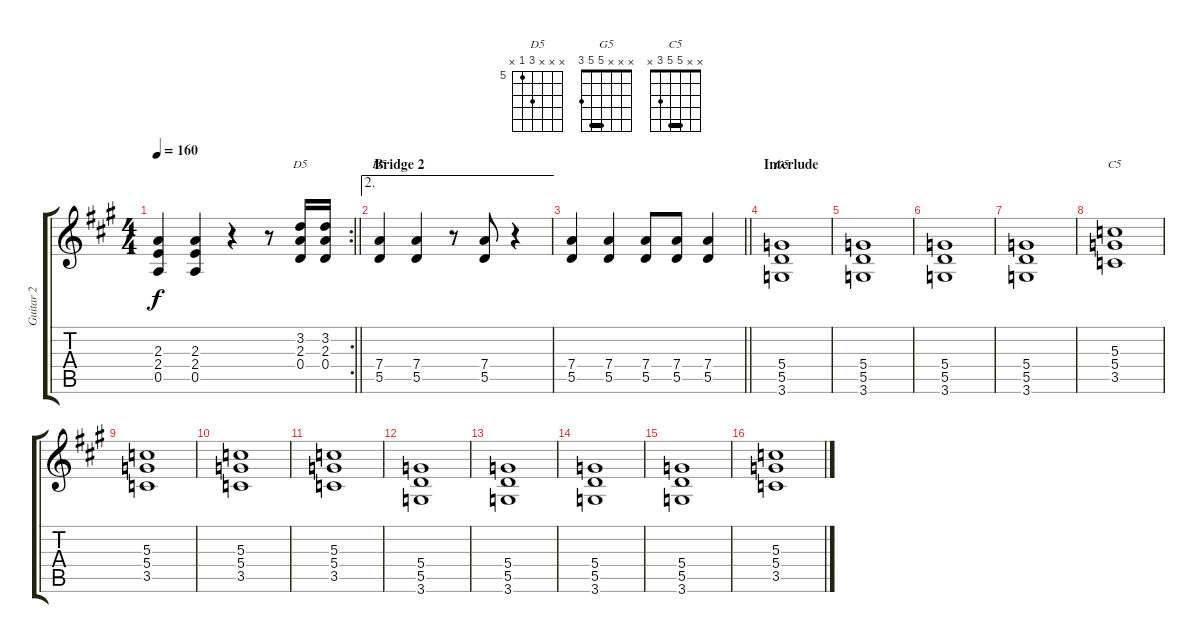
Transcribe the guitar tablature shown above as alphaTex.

\track ("Guitar 2" "Guitar 2") {instrument distortionguitar}
\staff {score tabs}
\tuning (E4 B3 G3 D3 A2 E2) {hide}
\chord ("D5" x 3 2 0 x x)
\chord ("D5" x x x 7 5 x) {firstfret 5}
\chord ("G5" x x x 5 5 3) {barre 5}
\chord ("C5" x x 5 5 3 x) {barre 5}
\rc 2
\ts (4 4)
\tempo 160
\clef g2
\barLineRight lightlight
\ks a
(2.3 2.4 0.5).4{dy f} (2.3 2.4 0.5).4 r.4 r.8 (3.2 2.3 0.4).16{ch "D5"} (3.2 2.3 0.4).16 |
\ae 2
\section ("" "Bridge 2")
(7.4 5.5).4{ch "D5"} (7.4 5.5).4 r.8 (7.4 5.5).8 r.4 |
\barLineRight lightlight
(7.4 5.5).4 (7.4 5.5).4 (7.4 5.5).8 (7.4 5.5).8 (7.4 5.5).4 |
\section ("" "Interlude")
(5.4 5.5 3.6).1{ch "G5"} |
(5.4 5.5 3.6).1 |
(5.4 5.5 3.6).1 |
(5.4 5.5 3.6).1 |
(5.3 5.4 3.5).1{ch "C5"} |
(5.3 5.4 3.5).1 |
(5.3 5.4 3.5).1 |
(5.3 5.4 3.5).1 |
(5.4 5.5 3.6).1 |
(5.4 5.5 3.6).1 |
(5.4 5.5 3.6).1 |
(5.4 5.5 3.6).1 |
(5.3 5.4 3.5).1
